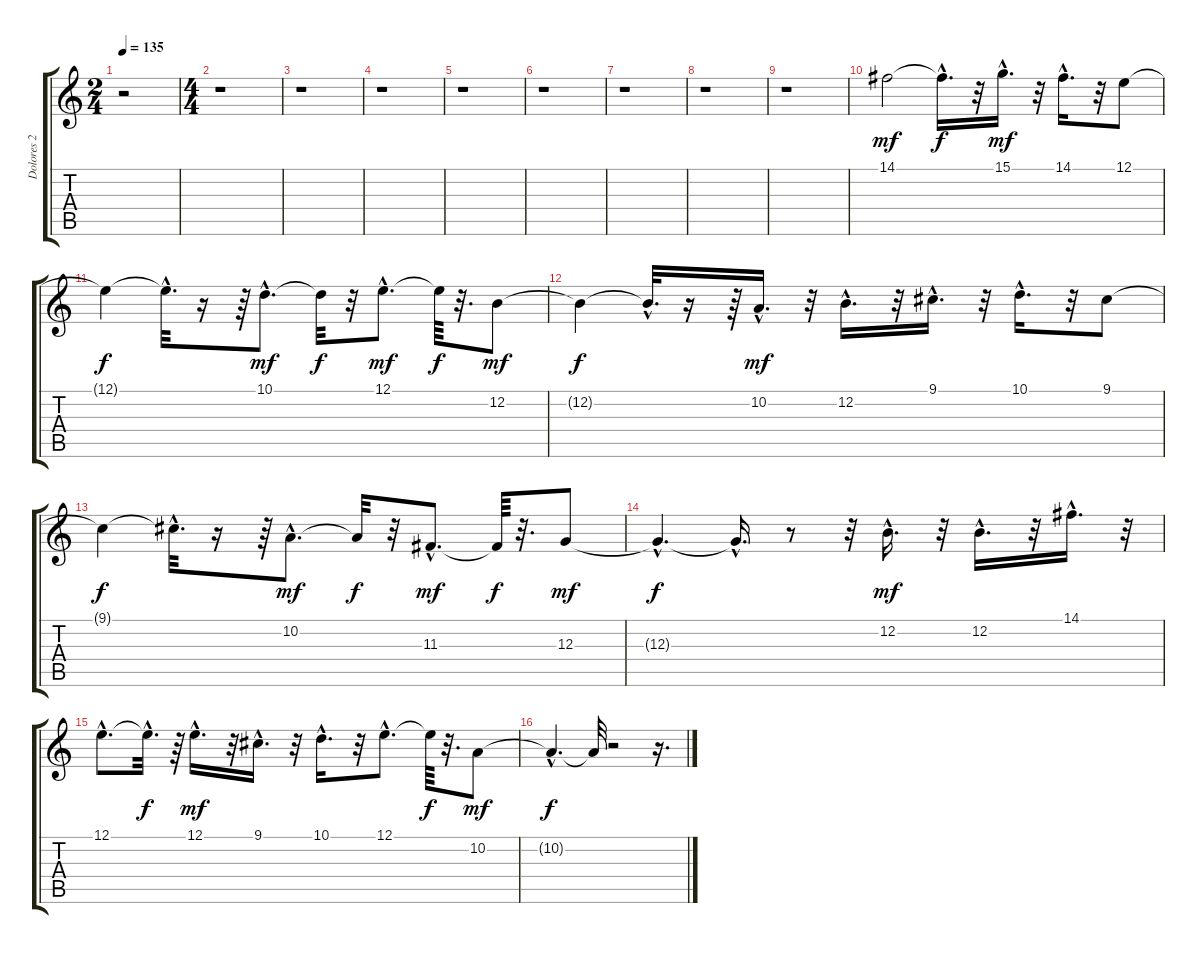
\track ("Dolores 2" "Dolores 2") {instrument pad3polysynth}
\staff {score tabs}
\tuning (E4 B3 G3 D3 A2 E2) {hide}
\ts (2 4)
\tempo 135
\clef g2
\ks c
r.2{dy mf instrument pad3polysynth} |
\ts (4 4)
r.1 |
r.1 |
r.1 |
r.1 |
r.1 |
r.1 |
r.1 |
r.1 |
14.1.2 14.1{hac t}.16{d dy f} r.32 15.1{hac}.16{d dy mf} r.32 14.1{hac}.16{d} r.32 12.1.8 |
12.1{t}.4{dy f} 12.1{hac t}.32{d} r.16 r.64 10.1{hac}.8{d dy mf} 10.1{t}.32{dy f} r.32 12.1{hac}.8{d dy mf} 12.1{t}.64{dy f} r.32{d} 12.2.8{dy mf} |
12.2{t}.4{dy f} 12.2{hac t}.32{d} r.16 r.64 10.2{hac}.16{d dy mf} r.32 12.2{hac}.16{d} r.32 9.1{hac}.16{d} r.32 10.1{hac}.16{d} r.32 9.1.8 |
9.1{t}.4{dy f} 9.1{hac t}.32{d} r.16 r.64 10.2{hac}.8{d dy mf} 10.2{t}.32{dy f} r.32 11.3{hac}.8{d dy mf} 11.3{t}.64{dy f} r.32{d} 12.3.8{dy mf} |
12.3{hac t}.4{d dy f} 12.3{hac t}.16{d} r.8 r.32 12.2{hac}.16{d dy mf} r.32 12.2{hac}.16{d} r.32 14.1{hac}.16{d} r.32 |
12.1{hac}.8{d} 12.1{hac t}.32{d dy f} r.64 12.1{hac}.16{d dy mf} r.32 9.1{hac}.16{d} r.32 10.1{hac}.16{d} r.32 12.1{hac}.8{d} 12.1{t}.64{dy f} r.32{d} 10.2.8{dy mf} |
10.2{hac t}.4{d dy f} 10.2{t}.32 r.2 r.16{d}
